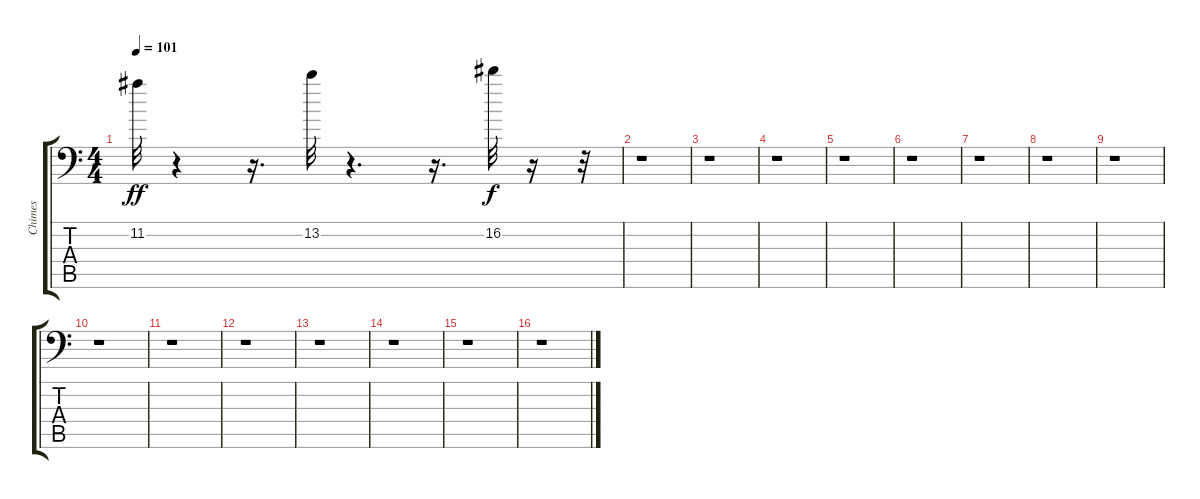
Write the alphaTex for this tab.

\track ("Chimes" "Chimes") {instrument glockenspiel}
\staff {score tabs}
\tuning (B5 B4 B3 B2 B1 B0) {hide}
\ts (4 4)
\tempo 101
\clef f4
\ks c
11.2.32{dy ff} r.4 r.16{d} 13.2.32 r.4{d} r.16{d} 16.2.32{dy f} r.16 r.32 |
r.1 |
r.1 |
r.1 |
r.1 |
r.1 |
r.1 |
r.1 |
r.1 |
r.1 |
r.1 |
r.1 |
r.1 |
r.1 |
r.1 |
r.1
